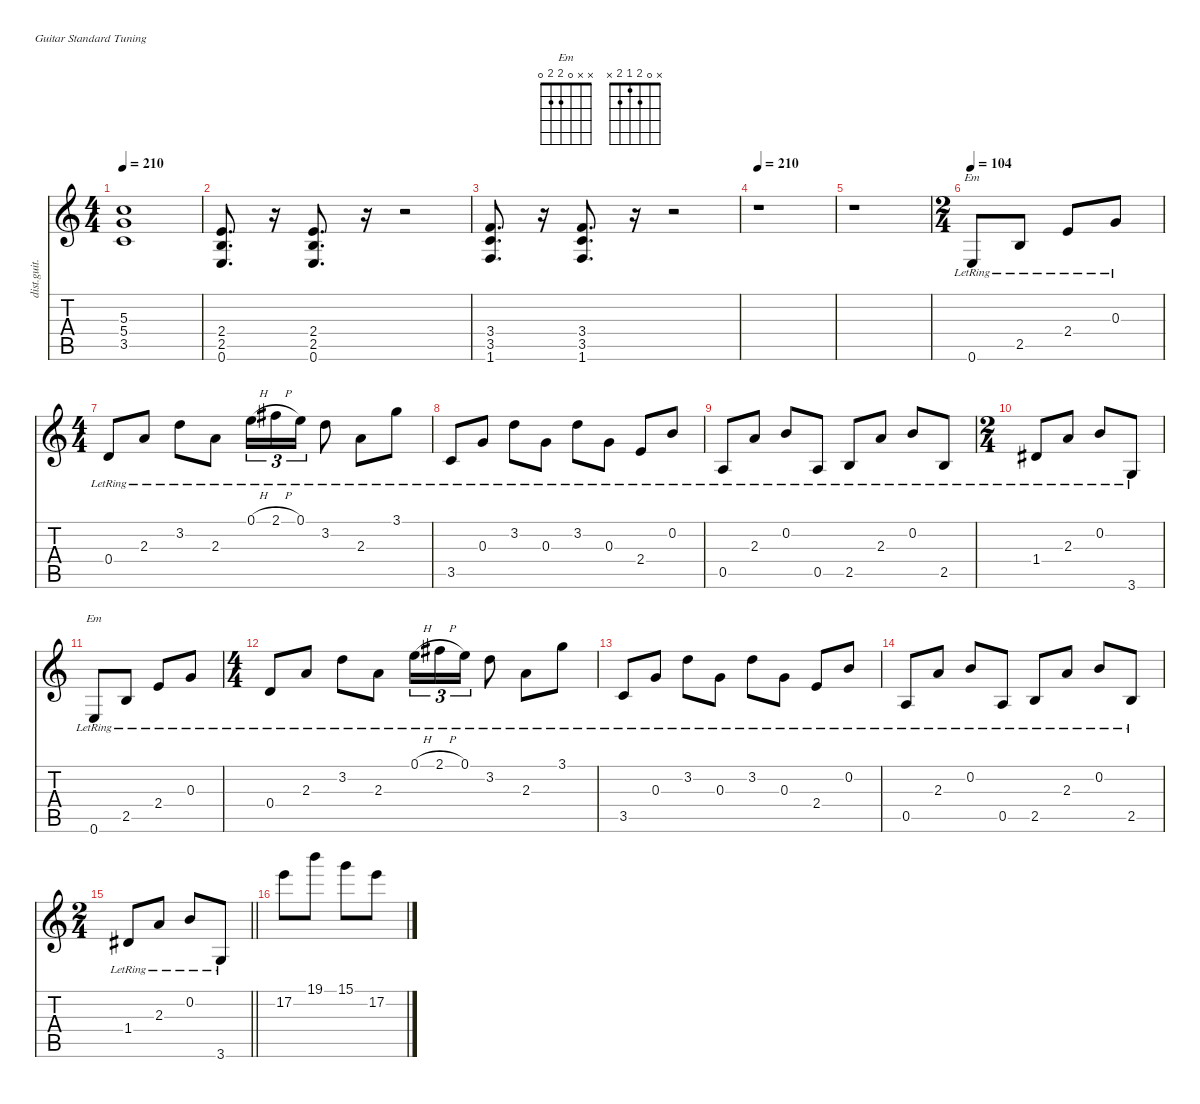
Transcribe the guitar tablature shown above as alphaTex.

\defaultSystemsLayout 4
\hideDynamics
\bracketExtendMode nobrackets
\otherSystemsTrackNameOrientation horizontal
\track ("James Hetfield" "dist.guit.") {instrument distortionguitar}
\staff {score tabs}
\tuning (E4 B3 G3 D3 A2 E2)
\chord ("Em" x x 0 2 2 0)
\chord ("" 2 3 2 0 x x) {barre 2}
\chord ("" x 3 0 2 3 x)
\chord ("" x 0 2 1 2 x)
\ts (4 4)
\tempo 210
\clef g2
\ks c
(5.3{t} 5.4{t} 3.5{t}).1{dy f} |
(2.4 2.5 0.6).8{d dy fff} r.16 (2.4 2.5 0.6).8{d} r.16 r.2 |
(3.4 3.5 1.6).8{d} r.16 (3.4 3.5 1.6).8{d} r.16 r.2 |
\tempo 210
r.1 |
r.1 |
\ts (2 4)
\beaming (8 2 2 2 2)
\tempo 104
0.6{lr}.8{ch "Em" instrument electricguitarclean} 2.5{lr}.8 2.4{lr}.8 0.3{lr}.8 |
\ts (4 4)
\beaming (8 2 2 2 2)
0.4{lr}.8{ch ""} 2.3{lr}.8 3.2{lr}.8 2.3{lr}.8 0.1{h lr}.16{tu (3 2)} 2.1{h lr acc #}.16{tu (3 2)} 0.1{lr}.16{tu (3 2)} 3.2{lr}.8 2.3{lr}.8 3.1{lr}.8 |
3.5{lr}.8{ch ""} 0.3{lr}.8 3.2{lr}.8 0.3{lr}.8 3.2{lr}.8 0.3{lr}.8 2.4{lr}.8 0.2{lr}.8 |
0.5{lr}.8{ch ""} 2.3{lr}.8 0.2{lr}.8 0.5{lr}.8 2.5{lr}.8 2.3{lr}.8 0.2{lr}.8 2.5{lr}.8 |
\ts (2 4)
\beaming (8 2 2 2 2)
1.4{lr acc #}.8 2.3{lr}.8 0.2{lr}.8 3.6{lr}.8 |
0.6{lr}.8{ch "Em"} 2.5{lr}.8 2.4{lr}.8 0.3{lr}.8 |
\ts (4 4)
\beaming (8 2 2 2 2)
0.4{lr}.8{ch ""} 2.3{lr}.8 3.2{lr}.8 2.3{lr}.8 0.1{h lr}.16{tu (3 2)} 2.1{h lr acc #}.16{tu (3 2)} 0.1{lr}.16{tu (3 2)} 3.2{lr}.8 2.3{lr}.8 3.1{lr}.8 |
3.5{lr}.8{ch ""} 0.3{lr}.8 3.2{lr}.8 0.3{lr}.8 3.2{lr}.8 0.3{lr}.8 2.4{lr}.8 0.2{lr}.8 |
0.5{lr}.8{ch ""} 2.3{lr}.8 0.2{lr}.8 0.5{lr}.8 2.5{lr}.8 2.3{lr}.8 0.2{lr}.8 2.5{lr}.8 |
\ts (2 4)
\beaming (8 2 2 2 2)
\barLineRight lightlight
1.4{lr acc #}.8 2.3{lr}.8 0.2{lr}.8 3.6{lr}.8 |
17.2.8{dy f instrument overdrivenguitar} 19.1.8 15.1.8 17.2.8
